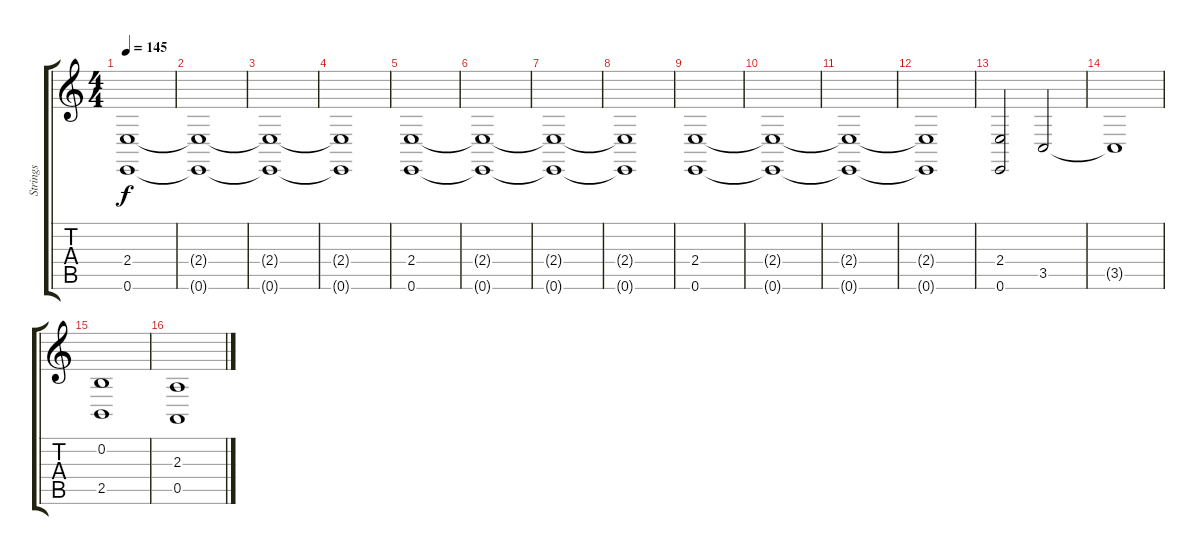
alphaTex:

\track ("Strings" "Strings") {instrument stringensemble1}
\staff {score tabs}
\tuning (E4 B3 G3 D3 A2 E2) {hide}
\ts (4 4)
\tempo 145
\clef g2
\ks c
(2.4 0.6).1{dy f} |
(2.4{t} 0.6{t}).1 |
(2.4{t} 0.6{t}).1 |
(2.4{t} 0.6{t}).1 |
(2.4 0.6).1 |
(2.4{t} 0.6{t}).1 |
(2.4{t} 0.6{t}).1 |
(2.4{t} 0.6{t}).1 |
(2.4 0.6).1 |
(2.4{t} 0.6{t}).1 |
(2.4{t} 0.6{t}).1 |
(2.4{t} 0.6{t}).1 |
(2.4 0.6).2 3.5.2 |
3.5{t}.1 |
(0.2 2.5).1 |
(2.3 0.5).1
